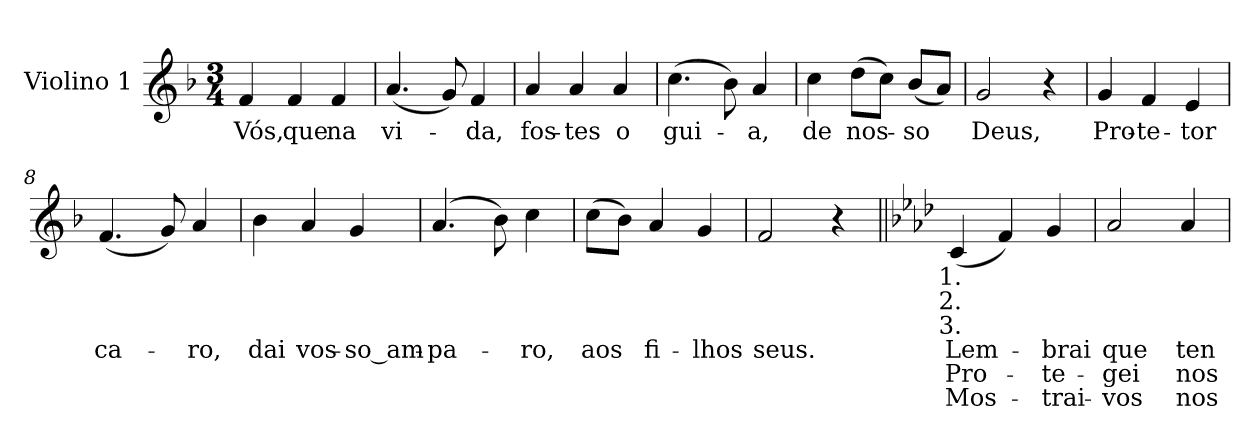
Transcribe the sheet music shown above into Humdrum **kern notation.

**kern	**text	**text	**text
*part1	*part1	*part1	*part1
*staff1	*staff1	*staff1	*staff1
*I"Violino 1	*	*	*
*I'Vno. 1	*	*	*
!!LO:PB:g=z
*clefG2	*	*	*
*k[b-]	*	*	*
*F:	*	*	*
*M3/4	*	*	*
*MM100	*	*	*
=1	=1	=1	=1
!	!LO:LY:b:color=#000000	!	!
4fi/	Vós,	.	.
!	!LO:LY:b:color=#000000	!	!
4fi/	que	.	.
!	!LO:LY:b:color=#000000	!	!
4fi/	na	.	.
=2	=2	=2	=2
!	!LO:LY:b:color=#000000	!	!
(4.ai/	vi-	.	.
8gi/)	.	.	.
!	!LO:LY:b:color=#000000	!	!
4fi/	-da,	.	.
=3	=3	=3	=3
!	!LO:LY:b:color=#000000	!	!
4ai/	fos-	.	.
!	!LO:LY:b:color=#000000	!	!
4ai/	-tes	.	.
!	!LO:LY:b:color=#000000	!	!
4ai/	o	.	.
=4	=4	=4	=4
!	!LO:LY:b:color=#000000	!	!
(4.cci\	gui-	.	.
8b-i\)	.	.	.
!	!LO:LY:b:color=#000000	!	!
4ai/	-a,	.	.
=5	=5	=5	=5
!	!LO:LY:b:color=#000000	!	!
4cci\	de	.	.
!	!LO:LY:b:color=#000000	!	!
(8ddi\L	nos-	.	.
8cci\J)	.	.	.
!	!LO:LY:b:color=#000000	!	!
(8b-i/L	-so	.	.
8ai/J)	.	.	.
=6	=6	=6	=6
!	!LO:LY:b:color=#000000	!	!
2gi/	Deus,	.	.
4r	.	.	.
!!LO:LB:g=z
=7	=7	=7	=7
!	!LO:LY:b:color=#000000	!	!
4gi/	Pro-	.	.
!	!LO:LY:b:color=#000000	!	!
4fi/	-te-	.	.
!	!LO:LY:b:color=#000000	!	!
4ei/	-tor	.	.
=8	=8	=8	=8
!	!LO:LY:b:color=#000000	!	!
(4.fi/	ca-	.	.
8gi/)	.	.	.
!	!LO:LY:b:color=#000000	!	!
4ai/	-ro,	.	.
=9	=9	=9	=9
!	!LO:LY:b:color=#000000	!	!
4b-i\	dai	.	.
!	!LO:LY:b:color=#000000	!	!
4ai/	vos-	.	.
!	!LO:LY:b:color=#000000	!	!
4gi/	-so_am-	.	.
=10	=10	=10	=10
!	!LO:LY:b:color=#000000	!	!
(4.ai/	-pa-	.	.
8b-i\)	.	.	.
!	!LO:LY:b:color=#000000	!	!
4cci\	-ro,	.	.
=11	=11	=11	=11
!	!LO:LY:b:color=#000000	!	!
(8cci\L	aos	.	.
8b-i\J)	.	.	.
!	!LO:LY:b:color=#000000	!	!
4ai/	fi-	.	.
!	!LO:LY:b:color=#000000	!	!
4gi/	-lhos	.	.
=12	=12	=12	=12
!	!LO:LY:b:color=#000000	!	!
2fi/	seus.	.	.
4r	.	.	.
!!LO:LB:g=z
=13||	=13||	=13||	=13||
*k[b-e-a-d-]	*	*	*
*f:	*	*	*
!LO:TX:b:cj:t=1.	!	!	!
!LO:TX:b:cj:t=2.	!	!	!
!LO:TX:b:cj:t=3.	!	!	!
!	!LO:LY:b:color=#000000	!LO:LY:b:color=#000000	!LO:LY:b:color=#000000
(4ci/	Lem-	Pro-	Mos-
4fi/)	.	.	.
!	!LO:LY:b:color=#000000	!LO:LY:b:color=#000000	!LO:LY:b:color=#000000
4gi/	-brai	-te-	-trai-
=14	=14	=14	=14
!	!LO:LY:b:color=#000000	!LO:LY:b:color=#000000	!LO:LY:b:color=#000000
2a-i/	que	-gei	-vos
!	!LO:LY:b:color=#000000	!LO:LY:b:color=#000000	!LO:LY:b:color=#000000
4a-i/	ten-	nos-	nos-
=	=	=	=
*-	*-	*-	*-
